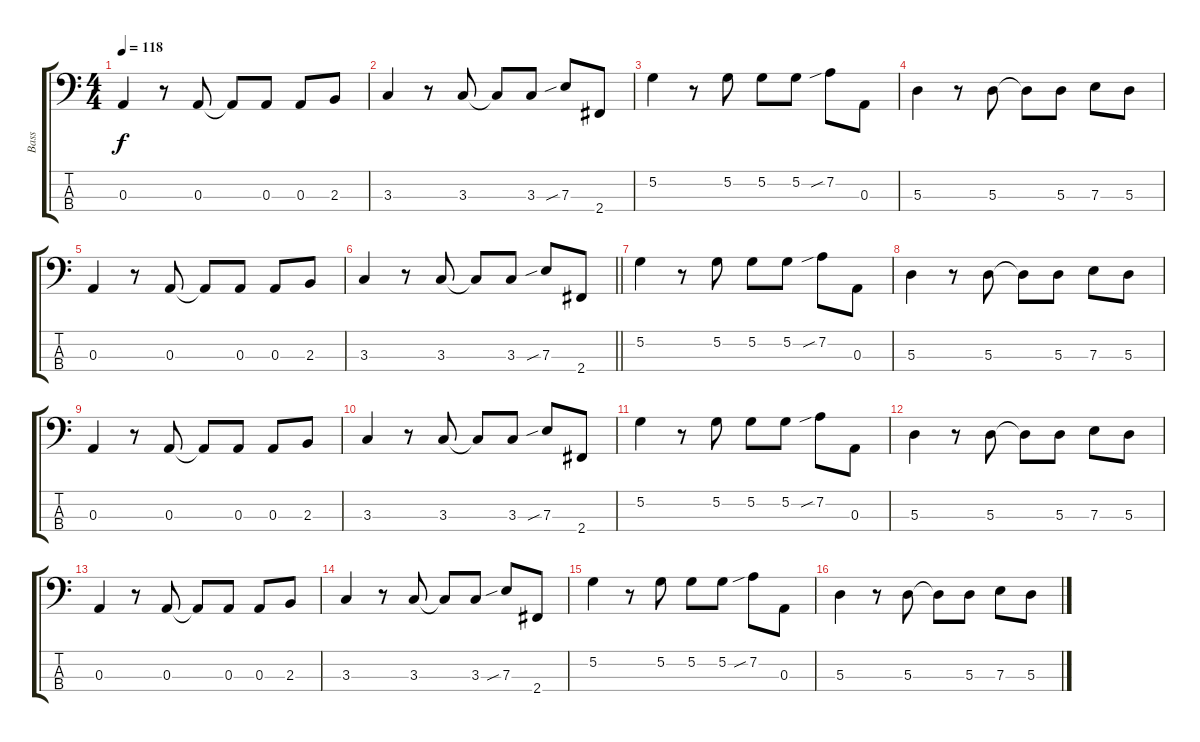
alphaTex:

\track ("Bass" "Bass") {instrument electricbassfinger}
\staff {score tabs}
\tuning (G2 D2 A1 E1) {hide}
\ts (4 4)
\tempo 118
\clef f4
\ks c
0.3.4{dy f} r.8 0.3.8 0.3{t}.8 0.3.8 0.3.8 2.3.8 |
3.3.4 r.8 3.3.8 3.3{t}.8 3.3.8 7.3{sib}.8 2.4.8 |
5.2.4 r.8 5.2.8 5.2.8 5.2.8 7.2{sib}.8 0.3.8 |
5.3.4 r.8 5.3.8 5.3{t}.8 5.3.8 7.3.8 5.3.8 |
0.3.4 r.8 0.3.8 0.3{t}.8 0.3.8 0.3.8 2.3.8 |
\barLineRight lightlight
3.3.4 r.8 3.3.8 3.3{t}.8 3.3.8 7.3{sib}.8 2.4.8 |
5.2.4 r.8 5.2.8 5.2.8 5.2.8 7.2{sib}.8 0.3.8 |
5.3.4 r.8 5.3.8 5.3{t}.8 5.3.8 7.3.8 5.3.8 |
0.3.4 r.8 0.3.8 0.3{t}.8 0.3.8 0.3.8 2.3.8 |
3.3.4 r.8 3.3.8 3.3{t}.8 3.3.8 7.3{sib}.8 2.4.8 |
5.2.4 r.8 5.2.8 5.2.8 5.2.8 7.2{sib}.8 0.3.8 |
5.3.4 r.8 5.3.8 5.3{t}.8 5.3.8 7.3.8 5.3.8 |
0.3.4 r.8 0.3.8 0.3{t}.8 0.3.8 0.3.8 2.3.8 |
3.3.4 r.8 3.3.8 3.3{t}.8 3.3.8 7.3{sib}.8 2.4.8 |
5.2.4 r.8 5.2.8 5.2.8 5.2.8 7.2{sib}.8 0.3.8 |
5.3.4 r.8 5.3.8 5.3{t}.8 5.3.8 7.3.8 5.3.8
